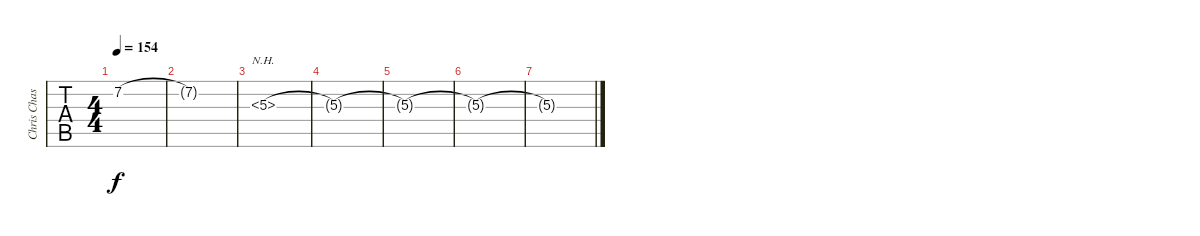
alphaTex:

\track ("Chris Chasse - Guitar Two" "Chris Chas") {instrument distortionguitar}
\staff {tabs}
\tuning (Eb4 Bb3 Gb3 Db3 Ab2 Eb2) {hide}
\ts (4 4)
\tempo 154
\clef g2
\ks c
7.2{t}.1{dy f} |
7.2{t}.1 |
5.3{nh}.1{volume 7} |
5.3{t}.1{volume 0} |
5.3{t}.1 |
5.3{t}.1 |
5.3{t}.1
